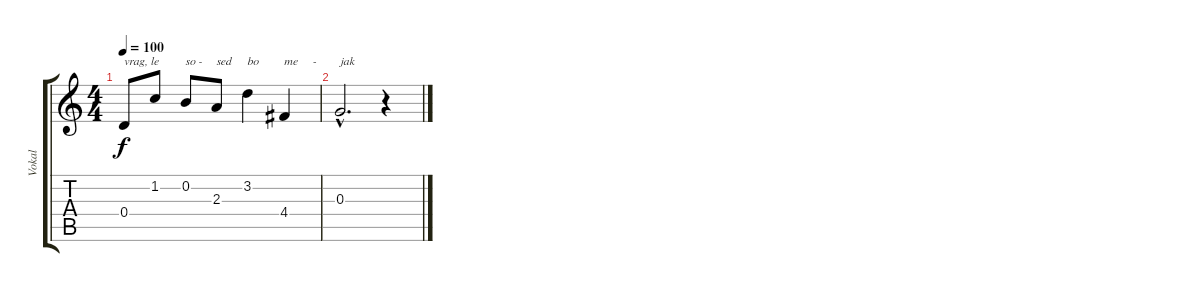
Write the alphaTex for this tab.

\track ("Vokal" "Vokal") {instrument distortionguitar}
\staff {score tabs}
\tuning (E4 B3 G3 D3 A2 E2) {hide}
\ts (4 4)
\tempo 100
\clef g2
\ks c
0.4.8{txt "vrag, le" dy f} 1.2.8 0.2.8{txt "so -"} 2.3.8{txt "sed"} 3.2.4{txt "bo"} 4.4.4{txt "me     -"} |
0.3{hac}.2{d txt "jak"} r.4
